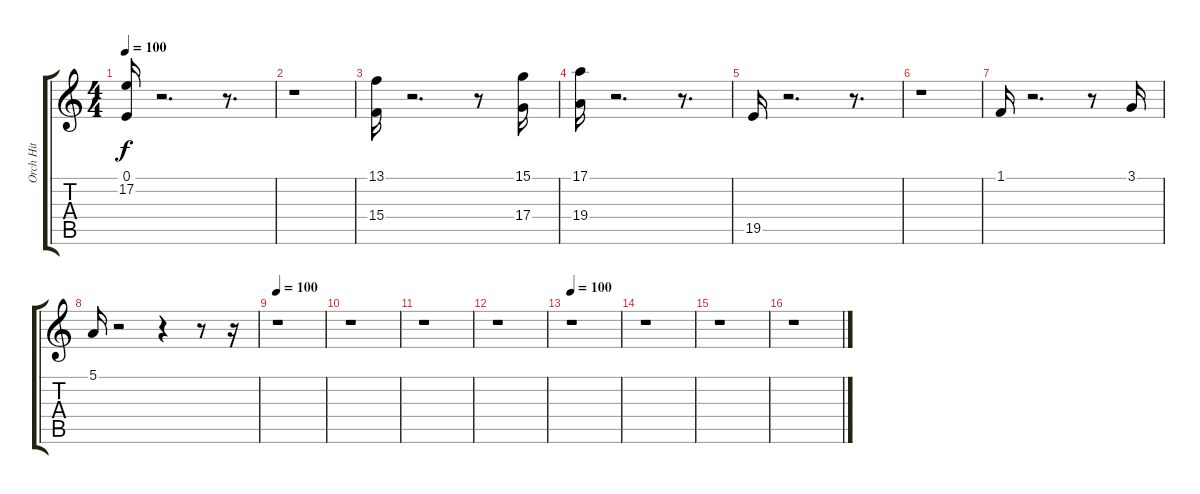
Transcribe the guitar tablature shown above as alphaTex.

\track ("Orch Hit" "Orch Hit") {instrument orchestrahit}
\staff {score tabs}
\tuning (E4 B3 G3 D3 A2 E2) {hide}
\ts (4 4)
\tempo 100
\clef g2
\ks c
(0.1 17.2).16{dy f} r.2{d} r.8{d} |
r.1 |
(13.1 15.4).16 r.2{d} r.8 (15.1 17.4).16 |
(17.1 19.4).16 r.2{d} r.8{d} |
19.5.16 r.2{d} r.8{d} |
r.1 |
1.1.16 r.2{d} r.8 3.1.16 |
5.1.16 r.2 r.4 r.8 r.16 |
\tempo 100
r.1 |
r.1 |
r.1 |
r.1 |
\tempo 100
r.1 |
r.1 |
r.1 |
r.1
